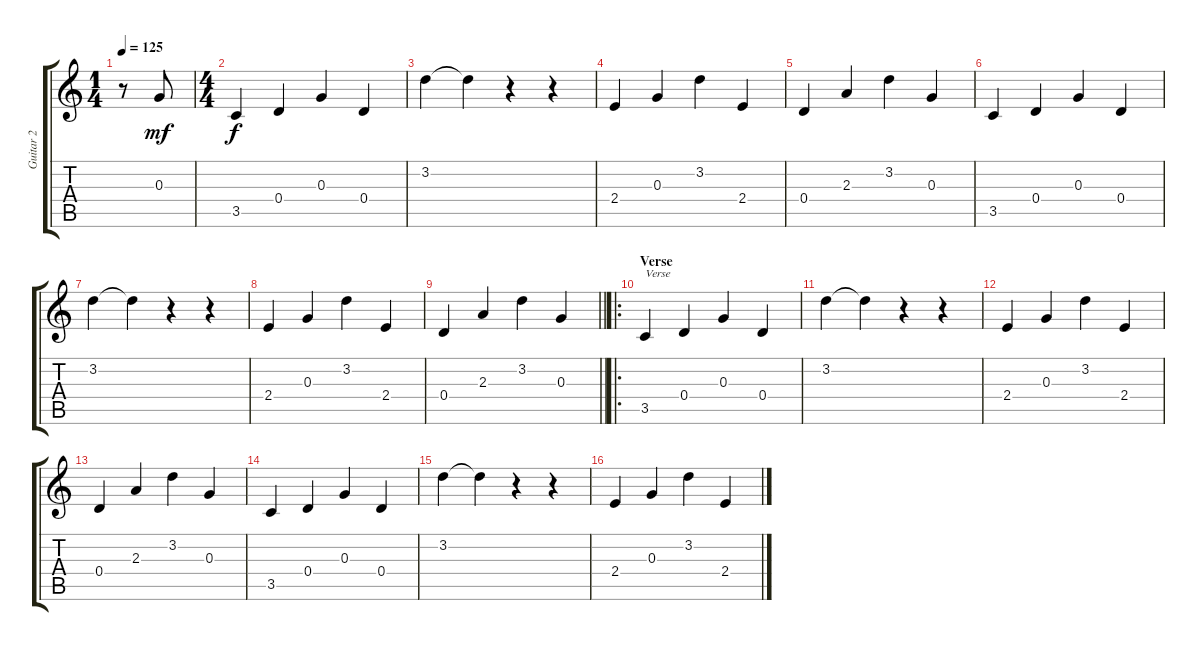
\track ("Guitar 2" "Guitar 2") {instrument electricguitarjazz}
\staff {score tabs}
\tuning (E4 B3 G3 D3 A2 E2) {hide}
\ts (1 4)
\tempo 125
\clef g2
\ks c
r.8{dy mf instrument electricguitarjazz} 0.3.8 |
\ts (4 4)
3.5.4{dy f} 0.4.4 0.3.4 0.4.4 |
3.2.4 3.2{t}.4 r.4 r.4 |
2.4.4 0.3.4 3.2.4 2.4.4 |
0.4.4 2.3.4 3.2.4 0.3.4 |
3.5.4 0.4.4 0.3.4 0.4.4 |
3.2.4 3.2{t}.4 r.4 r.4 |
2.4.4 0.3.4 3.2.4 2.4.4 |
\barLineRight lightlight
0.4.4 2.3.4 3.2.4 0.3.4 |
\ro
\section ("" "Verse")
3.5.4{txt "Verse"} 0.4.4 0.3.4 0.4.4 |
3.2.4 3.2{t}.4 r.4 r.4 |
2.4.4 0.3.4 3.2.4 2.4.4 |
0.4.4 2.3.4 3.2.4 0.3.4 |
3.5.4 0.4.4 0.3.4 0.4.4 |
3.2.4 3.2{t}.4 r.4 r.4 |
2.4.4 0.3.4 3.2.4 2.4.4
